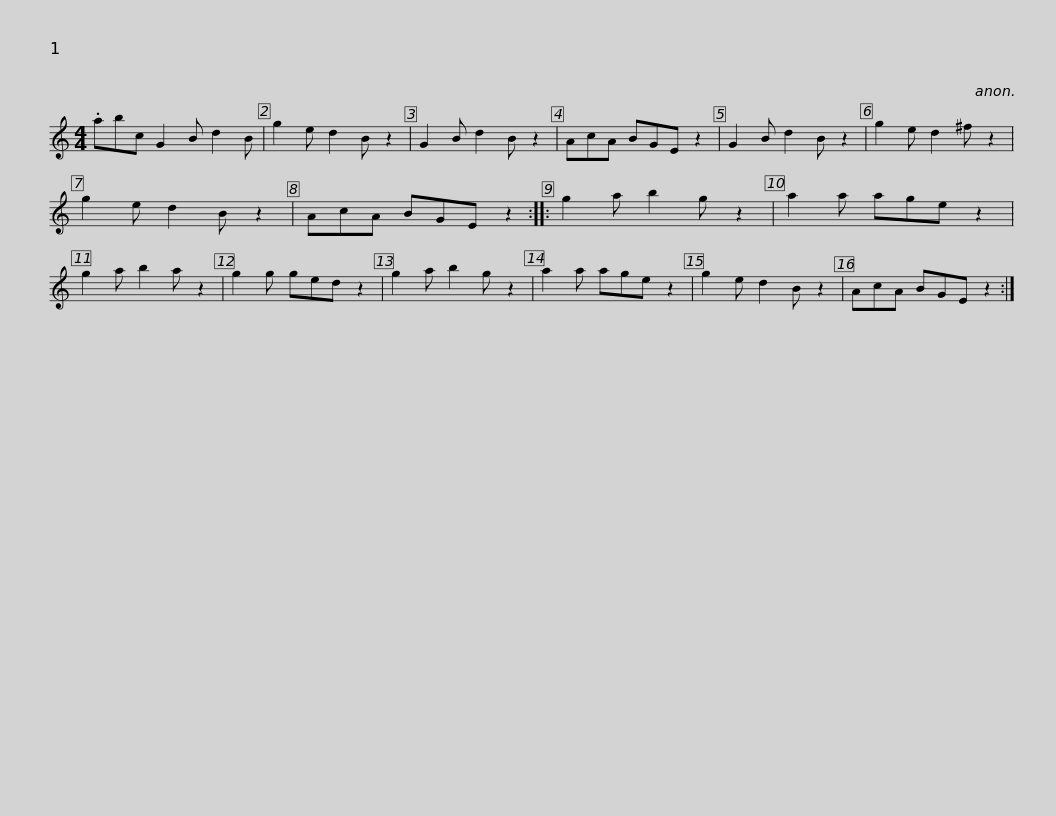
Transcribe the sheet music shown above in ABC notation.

X:1
L:1/8
M:4/4
I:linebreak $
K:C
V:1 treble
V:1
 .abc G2 B d2 B | g2 e d2 B z2 | G2 B d2 B z2 | AcA BGE z2 | G2 B d2 B z2 | %5
 g2 e d2 ^f z2 | g2 e d2 B z2 |$ AcA BGE z2 :: g2 a b2 g z2 | a2 a age z2 | %10
 g2 a b2 a z2 | g2 g ged z2 | g2 a b2 g z2 |$ a2 a age z2 | g2 e d2 B z2 | %15
 AcA BGE z2 :| %16
